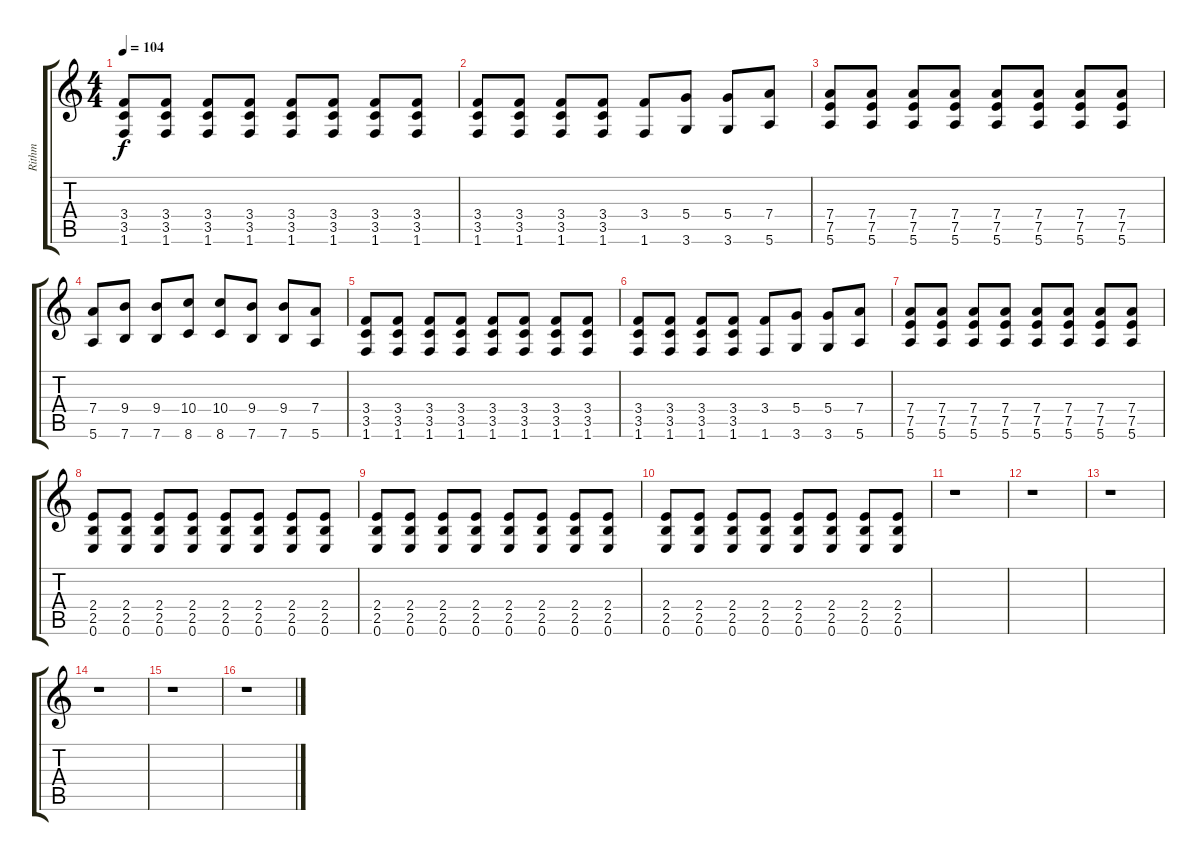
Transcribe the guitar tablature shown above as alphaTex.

\track ("Rithm" "Rithm") {instrument distortionguitar}
\staff {score tabs}
\tuning (E4 B3 G3 D3 A2 E2) {hide}
\ts (4 4)
\tempo 104
\clef g2
\ks c
(3.4 3.5 1.6).8{dy f} (3.4 3.5 1.6).8 (3.4 3.5 1.6).8 (3.4 3.5 1.6).8 (3.4 3.5 1.6).8 (3.4 3.5 1.6).8 (3.4 3.5 1.6).8 (3.4 3.5 1.6).8 |
(3.4 3.5 1.6).8 (3.4 3.5 1.6).8 (3.4 3.5 1.6).8 (3.4 3.5 1.6).8 (3.4 1.6).8 (5.4 3.6).8 (5.4 3.6).8 (7.4 5.6).8 |
(7.4 7.5 5.6).8 (7.4 7.5 5.6).8 (7.4 7.5 5.6).8 (7.4 7.5 5.6).8 (7.4 7.5 5.6).8 (7.4 7.5 5.6).8 (7.4 7.5 5.6).8 (7.4 7.5 5.6).8 |
(7.4 5.6).8 (9.4 7.6).8 (9.4 7.6).8 (10.4 8.6).8 (10.4 8.6).8 (9.4 7.6).8 (9.4 7.6).8 (7.4 5.6).8 |
(3.4 3.5 1.6).8 (3.4 3.5 1.6).8 (3.4 3.5 1.6).8 (3.4 3.5 1.6).8 (3.4 3.5 1.6).8 (3.4 3.5 1.6).8 (3.4 3.5 1.6).8 (3.4 3.5 1.6).8 |
(3.4 3.5 1.6).8 (3.4 3.5 1.6).8 (3.4 3.5 1.6).8 (3.4 3.5 1.6).8 (3.4 1.6).8 (5.4 3.6).8 (5.4 3.6).8 (7.4 5.6).8 |
(7.4 7.5 5.6).8 (7.4 7.5 5.6).8 (7.4 7.5 5.6).8 (7.4 7.5 5.6).8 (7.4 7.5 5.6).8 (7.4 7.5 5.6).8 (7.4 7.5 5.6).8 (7.4 7.5 5.6).8 |
(2.4 2.5 0.6).8 (2.4 2.5 0.6).8 (2.4 2.5 0.6).8 (2.4 2.5 0.6).8 (2.4 2.5 0.6).8 (2.4 2.5 0.6).8 (2.4 2.5 0.6).8 (2.4 2.5 0.6).8 |
(2.4 2.5 0.6).8 (2.4 2.5 0.6).8 (2.4 2.5 0.6).8 (2.4 2.5 0.6).8 (2.4 2.5 0.6).8 (2.4 2.5 0.6).8 (2.4 2.5 0.6).8 (2.4 2.5 0.6).8 |
(2.4 2.5 0.6).8 (2.4 2.5 0.6).8 (2.4 2.5 0.6).8 (2.4 2.5 0.6).8 (2.4 2.5 0.6).8 (2.4 2.5 0.6).8 (2.4 2.5 0.6).8 (2.4 2.5 0.6).8 |
r.1 |
r.1 |
r.1 |
r.1 |
r.1 |
r.1
